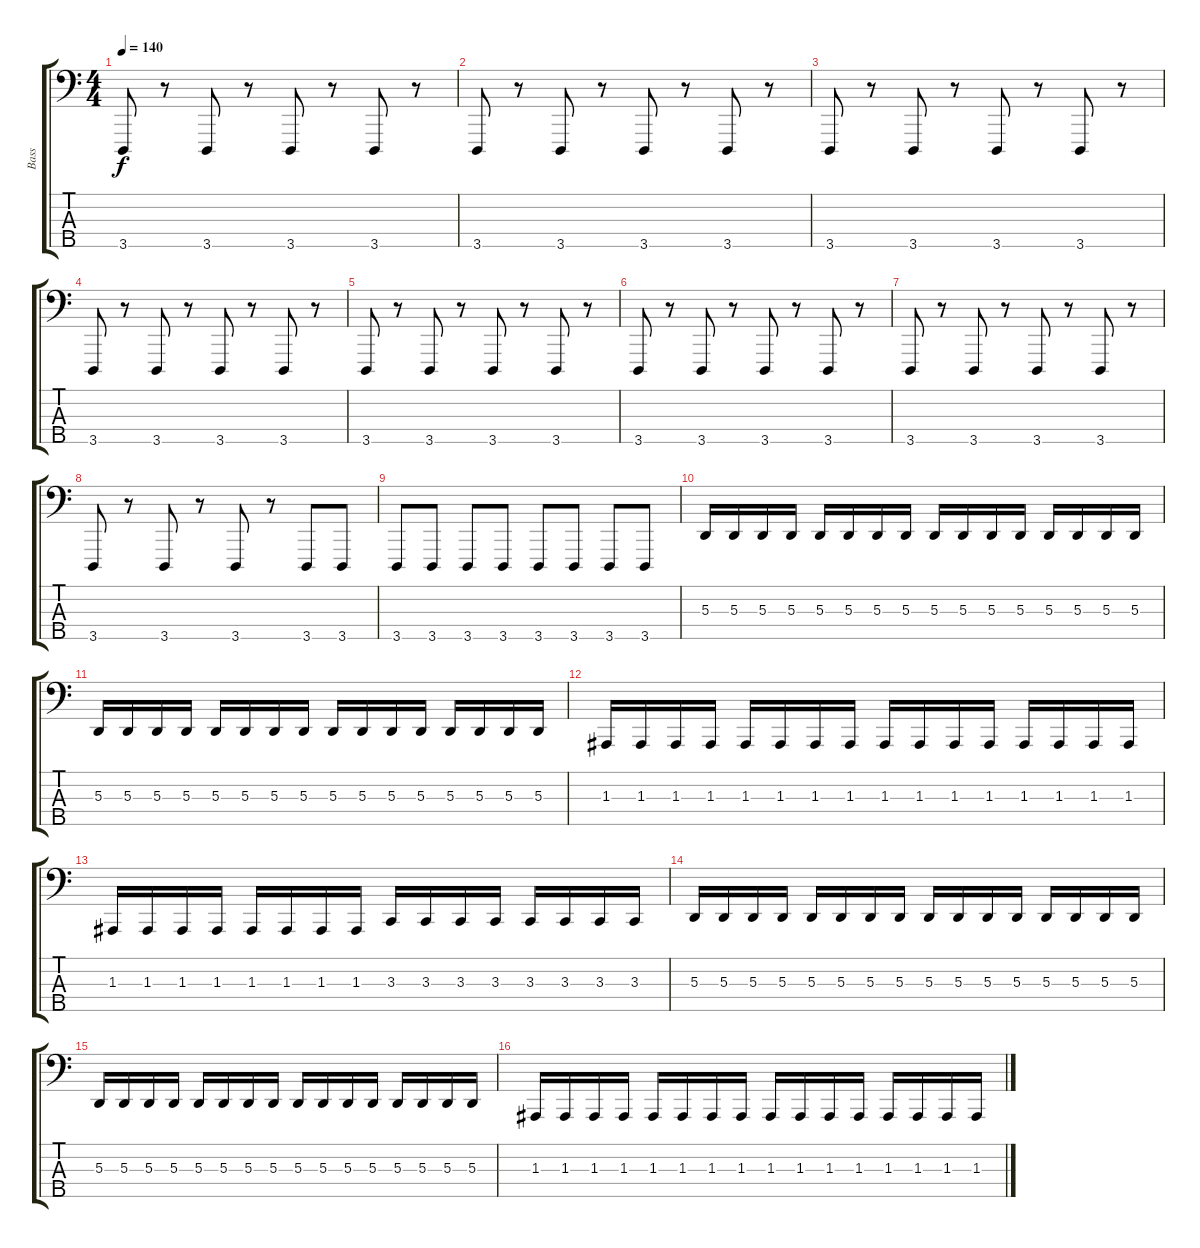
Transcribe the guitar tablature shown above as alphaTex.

\track ("Bass" "Bass") {instrument dulcimer}
\staff {score tabs}
\tuning (G2 D2 A1 E1 B0) {hide}
\ts (4 4)
\tempo 140
\clef f4
\ks c
3.5.8{dy f} r.8 3.5.8 r.8 3.5.8 r.8 3.5.8 r.8 |
3.5.8 r.8 3.5.8 r.8 3.5.8 r.8 3.5.8 r.8 |
3.5.8 r.8 3.5.8 r.8 3.5.8 r.8 3.5.8 r.8 |
3.5.8 r.8 3.5.8 r.8 3.5.8 r.8 3.5.8 r.8 |
3.5.8 r.8 3.5.8 r.8 3.5.8 r.8 3.5.8 r.8 |
3.5.8 r.8 3.5.8 r.8 3.5.8 r.8 3.5.8 r.8 |
3.5.8 r.8 3.5.8 r.8 3.5.8 r.8 3.5.8 r.8 |
3.5.8 r.8 3.5.8 r.8 3.5.8 r.8 3.5.8 3.5.8 |
3.5.8 3.5.8 3.5.8 3.5.8 3.5.8 3.5.8 3.5.8 3.5.8 |
5.3.16 5.3.16 5.3.16 5.3.16 5.3.16 5.3.16 5.3.16 5.3.16 5.3.16 5.3.16 5.3.16 5.3.16 5.3.16 5.3.16 5.3.16 5.3.16 |
5.3.16 5.3.16 5.3.16 5.3.16 5.3.16 5.3.16 5.3.16 5.3.16 5.3.16 5.3.16 5.3.16 5.3.16 5.3.16 5.3.16 5.3.16 5.3.16 |
1.3.16 1.3.16 1.3.16 1.3.16 1.3.16 1.3.16 1.3.16 1.3.16 1.3.16 1.3.16 1.3.16 1.3.16 1.3.16 1.3.16 1.3.16 1.3.16 |
1.3.16 1.3.16 1.3.16 1.3.16 1.3.16 1.3.16 1.3.16 1.3.16 3.3.16 3.3.16 3.3.16 3.3.16 3.3.16 3.3.16 3.3.16 3.3.16 |
5.3.16 5.3.16 5.3.16 5.3.16 5.3.16 5.3.16 5.3.16 5.3.16 5.3.16 5.3.16 5.3.16 5.3.16 5.3.16 5.3.16 5.3.16 5.3.16 |
5.3.16 5.3.16 5.3.16 5.3.16 5.3.16 5.3.16 5.3.16 5.3.16 5.3.16 5.3.16 5.3.16 5.3.16 5.3.16 5.3.16 5.3.16 5.3.16 |
1.3.16 1.3.16 1.3.16 1.3.16 1.3.16 1.3.16 1.3.16 1.3.16 1.3.16 1.3.16 1.3.16 1.3.16 1.3.16 1.3.16 1.3.16 1.3.16
